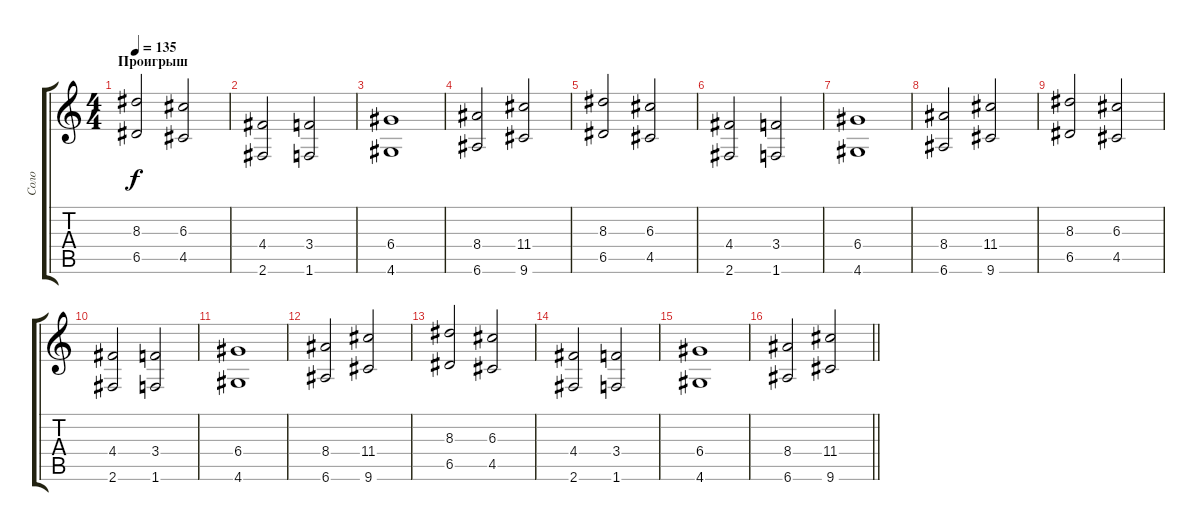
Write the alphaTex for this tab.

\track ("Соло" "Соло") {instrument distortionguitar}
\staff {score tabs}
\tuning (E4 B3 G3 D3 A2 E2) {hide}
\ts (4 4)
\section ("" "Проигрыш")
\tempo 135
\clef g2
\ks c
(8.3 6.5).2{dy f} (6.3 4.5).2 |
(4.4 2.6).2 (3.4 1.6).2 |
(6.4 4.6).1 |
(8.4 6.6).2 (11.4 9.6).2 |
(8.3 6.5).2 (6.3 4.5).2 |
(4.4 2.6).2 (3.4 1.6).2 |
(6.4 4.6).1 |
(8.4 6.6).2 (11.4 9.6).2 |
(8.3 6.5).2 (6.3 4.5).2 |
(4.4 2.6).2 (3.4 1.6).2 |
(6.4 4.6).1 |
(8.4 6.6).2 (11.4 9.6).2 |
(8.3 6.5).2 (6.3 4.5).2 |
(4.4 2.6).2 (3.4 1.6).2 |
(6.4 4.6).1 |
\barLineRight lightlight
(8.4 6.6).2 (11.4 9.6).2
